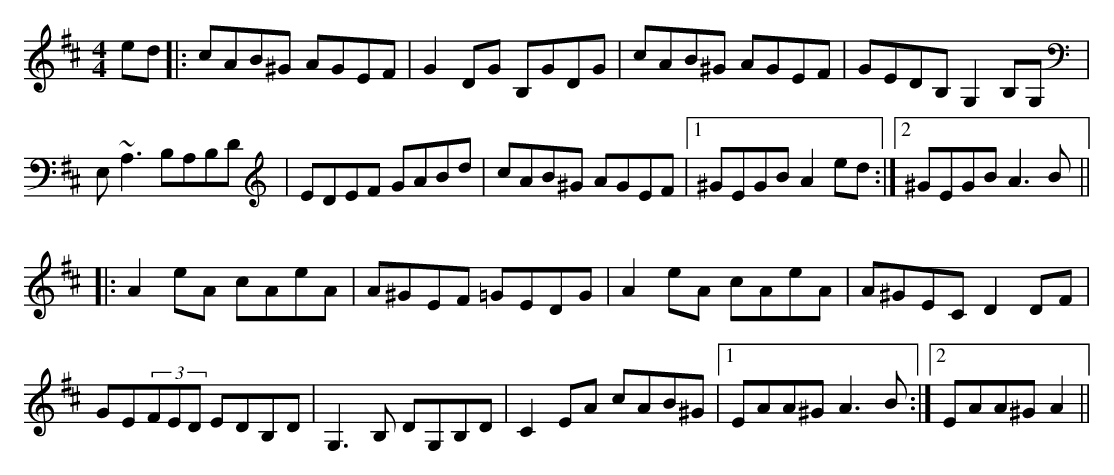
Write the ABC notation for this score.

X:1
M:4/4
K:Amix
ed|:cAB^G AGEF|G2 DG B,GDG|cAB^G AGEF|GEDB, G,2 B,G,|
E, ~A,3 B,A,B,D|EDEF GABd|cAB^G AGEF|1 ^GEGB A2 ed:|2 ^GEGB A3 B||
|:A2 eA cAeA|A^GEF =GEDG|A2 eA cAeA|A^GEC D2 DF|
GE(3FED EDB,D|G,3 B, DG,B,D|C2 EA cAB^G|1 EAA^G A3 B:|2 EAA^G A2||
